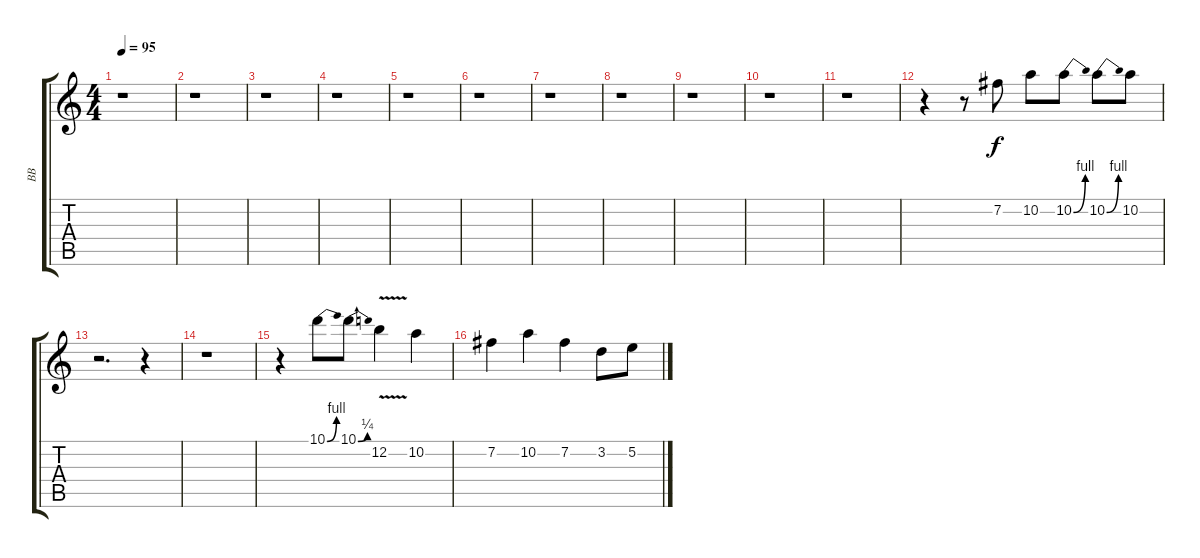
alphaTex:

\track ("BB" "BB") {instrument electricguitarjazz}
\staff {score tabs}
\tuning (E4 B3 G3 D3 A2 E2) {hide}
\ts (4 4)
\tempo 95
\clef g2
\ks c
r.1{dy f} |
r.1 |
r.1 |
r.1 |
r.1 |
r.1 |
r.1 |
r.1 |
r.1 |
r.1 |
r.1 |
r.4 r.8 7.2.8 10.2.8 10.2{be (bend 0 0 60 4)}.8 10.2{be (bend 0 0 60 4)}.8 10.2.8 |
r.2{d} r.4 |
r.1 |
r.4 10.1{be (bend 0 0 60 4)}.8 10.1{be (bend 0 0 60 1)}.8 12.2{v}.4 10.2.4 |
7.2.4 10.2.4 7.2.4 3.2.8 5.2.8
